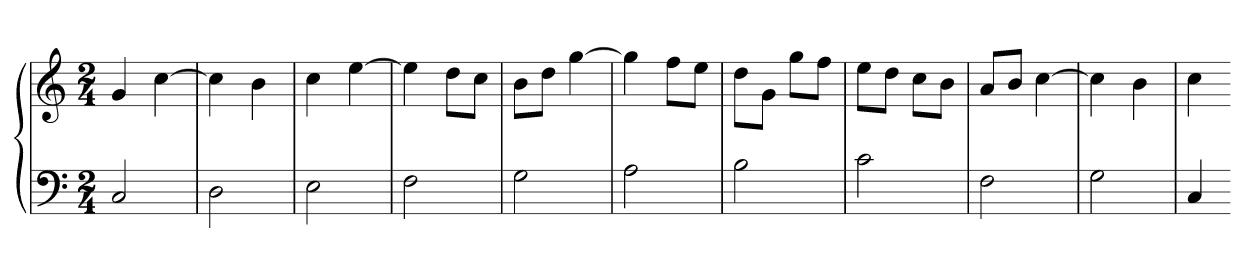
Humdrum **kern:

**kern	**kern
*part1	*part1
*staff2	*staff1
*clefF4	*clefG2
*M2/4	*M2/4
=1	=1
2C	4g
.	[4cc
=2	=2
2D	4cc]
.	4b
=3	=3
2E	4cc
.	[4ee
=4	=4
2F	4ee]
.	8ddL
.	8ccJ
=5	=5
2G	8bL
.	8ddJ
.	[4gg
=6	=6
2A	4gg]
.	8ffL
.	8eeJ
=7	=7
2B	8ddL
.	8gJ
.	8ggL
.	8ffJ
=8	=8
2c	8eeL
.	8ddJ
.	8ccL
.	8bJ
=9	=9
2F	8aL
.	8bJ
.	[4cc
!!LO:LB:g=z
=10	=10
2G	4cc]
.	4b
=11	=11
4C	4cc
=-	=-
*-	*-
